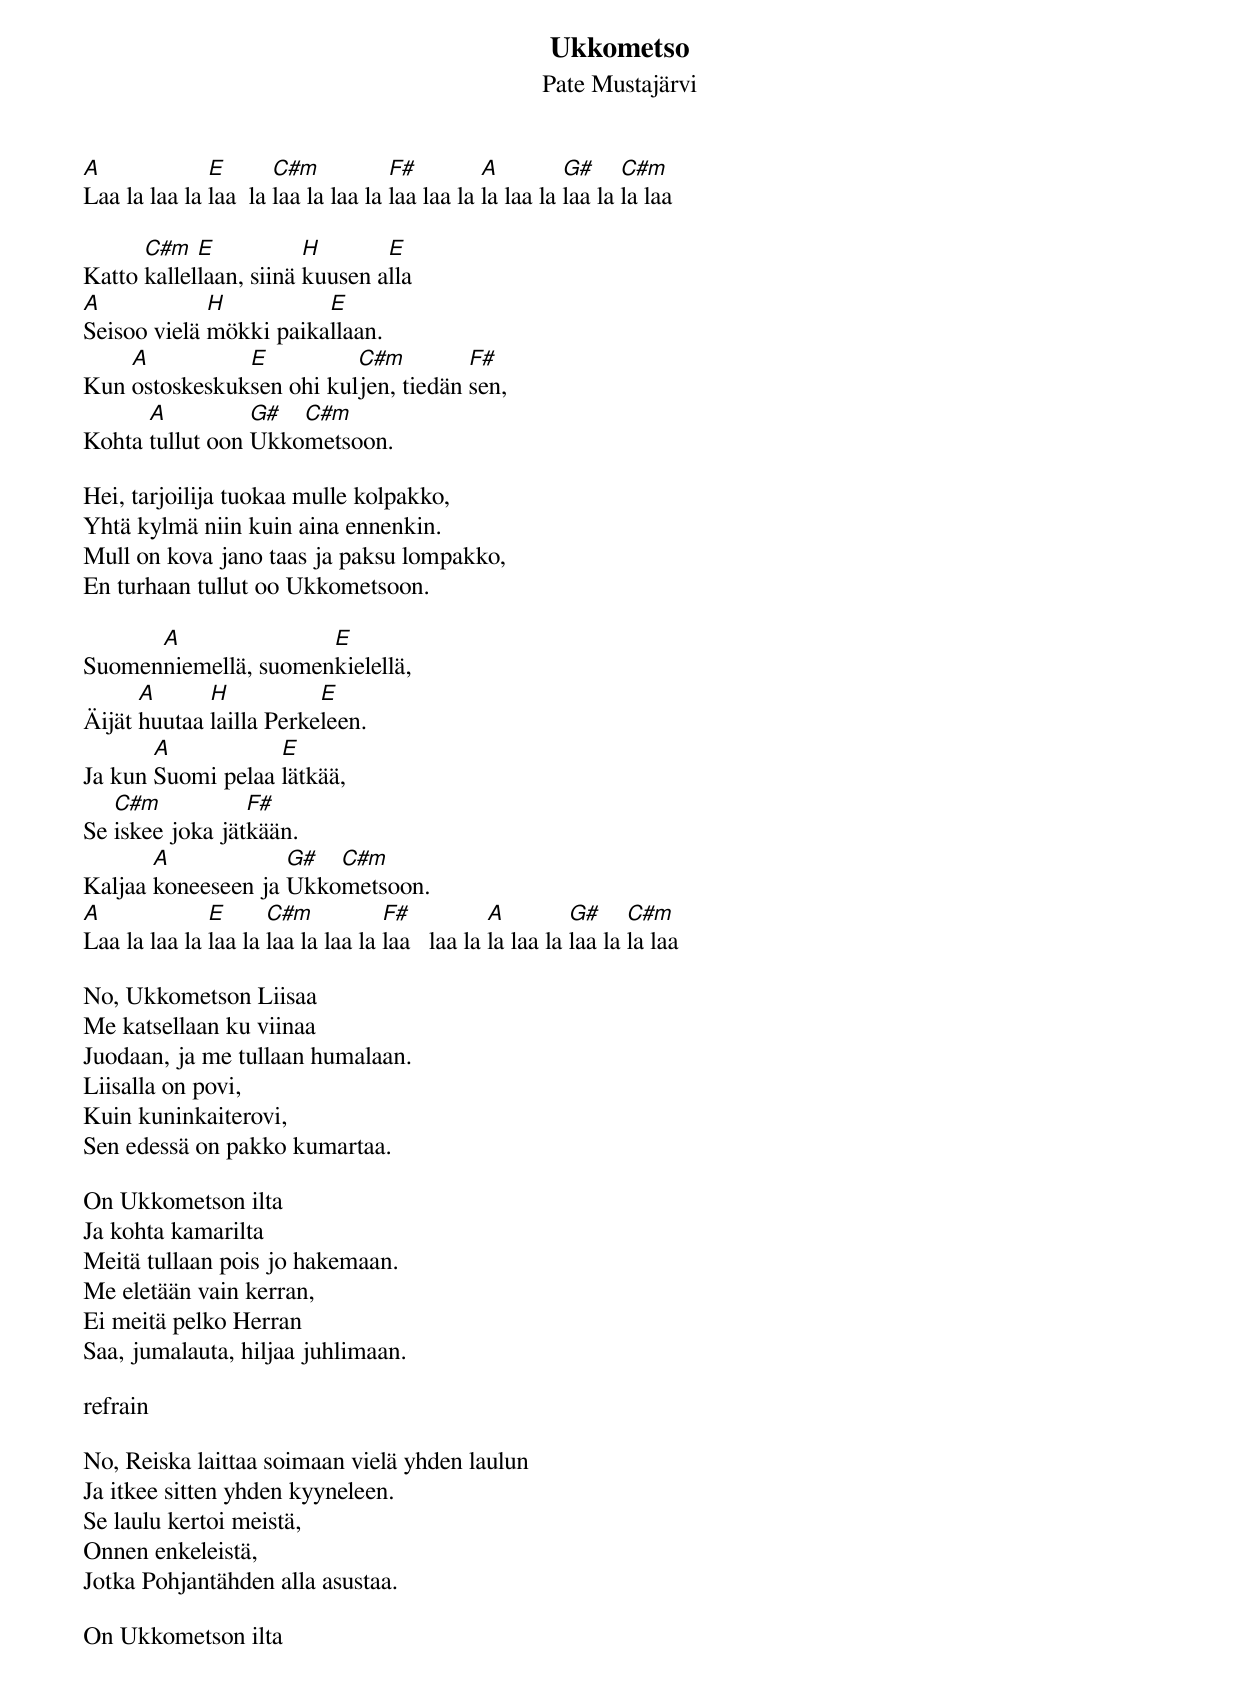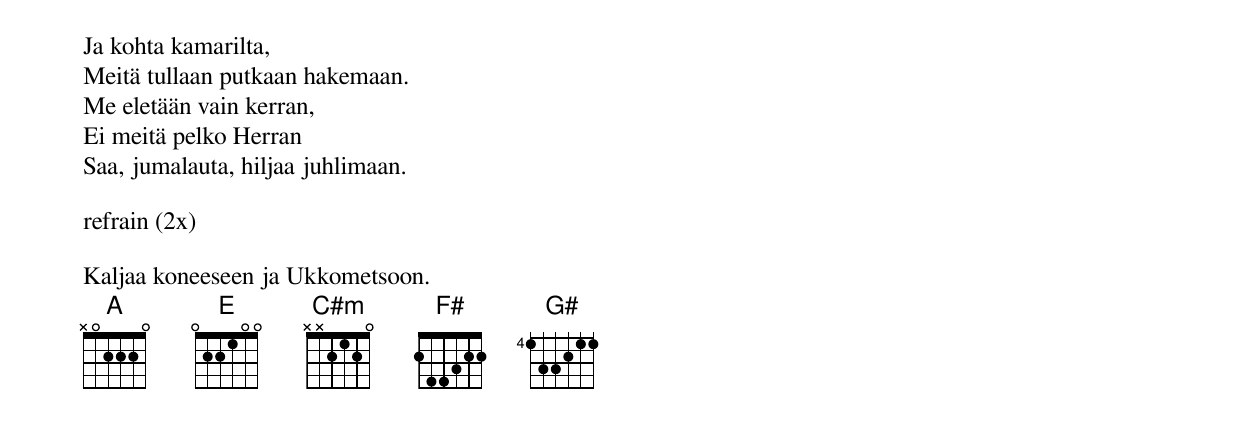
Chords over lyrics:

Ukkometso
Pate Mustajärvi

A             E       C#m           F#         A         G#     C#m
Laa la laa la laa  la laa la laa la laa laa la la laa la laa la la laa

      C#m   E           H       E
Katto kallellaan, siinä kuusen alla
A            H          E
Seisoo vielä mökki paikallaan.
    A          E          C#m         F#
Kun ostoskeskuksen ohi kuljen, tiedän sen,
      A          G#  C#m
Kohta tullut oon Ukkometsoon.

Hei, tarjoilija tuokaa mulle kolpakko,
Yhtä kylmä niin kuin aina ennenkin.
Mull on kova jano taas ja paksu lompakko,
En turhaan tullut oo Ukkometsoon.

      A               E
Suomenniemellä, suomenkielellä,
      A      H           E
Äijät huutaa lailla Perkeleen.
       A           E
Ja kun Suomi pelaa lätkää,
   C#m           F#
Se iskee joka jätkään.
       A            G#  C#m
Kaljaa koneeseen ja Ukkometsoon.
A             E      C#m           F#           A         G#     C#m
Laa la laa la laa la laa la laa la laa   laa la la laa la laa la la laa

No, Ukkometson Liisaa
Me katsellaan ku viinaa
Juodaan, ja me tullaan humalaan.
Liisalla on povi,
Kuin kuninkaiterovi,
Sen edessä on pakko kumartaa.

On Ukkometson ilta
Ja kohta kamarilta
Meitä tullaan pois jo hakemaan.
Me eletään vain kerran,
Ei meitä pelko Herran
Saa, jumalauta, hiljaa juhlimaan.

refrain

No, Reiska laittaa soimaan vielä yhden laulun
Ja itkee sitten yhden kyyneleen.
Se laulu kertoi meistä,
Onnen enkeleistä,
Jotka Pohjantähden alla asustaa.

On Ukkometson ilta
Ja kohta kamarilta,
Meitä tullaan putkaan hakemaan.
Me eletään vain kerran,
Ei meitä pelko Herran
Saa, jumalauta, hiljaa juhlimaan.

refrain (2x)

Kaljaa koneeseen ja Ukkometsoon.
